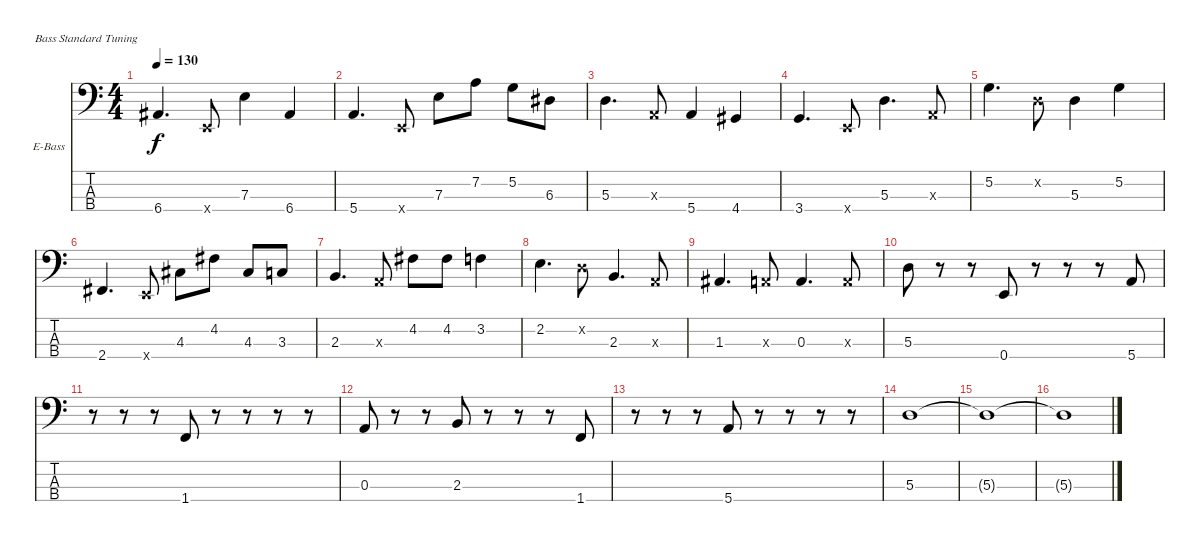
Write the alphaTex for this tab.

\defaultSystemsLayout 4
\bracketExtendMode nobrackets
\firstSystemTrackNameOrientation horizontal
\otherSystemsTrackNameOrientation horizontal
\track ("Electric Bass" "E-Bass") {instrument electricbassfinger}
\staff {score tabs}
\tuning (G2 D2 A1 E1)
\ts (4 4)
\tempo 130
\clef f4
\scale
0.333333
\ks c
6.4.4{d dy f} 0.4{x}.8 7.3.4 6.4.4 |
\scale
0.333333 5.4.4{d} 0.4{x}.8 7.3.8 7.2.8 5.2.8 6.3.8 |
\scale
0.333333 5.3.4{d} 0.3{x}.8 5.4.4 4.4.4 |
\scale
0.333333 3.4.4{d} 0.4{x}.8 5.3.4{d} 0.3{x}.8 |
\scale
0.333333 5.2.4{d} 0.2{x}.8 5.3.4 5.2.4 |
\scale
0.333333 2.4.4{d} 0.4{x}.8 4.3.8 4.2.8 4.3.8 3.3.8 |
\scale
0.333333 2.3.4{d} 0.3{x}.8 4.2.8 4.2.8 3.2.4 |
\scale
0.333333 2.2.4{d} 0.2{x}.8 2.3.4{d} 0.3{x}.8 |
\scale
0.333333 1.3.4{d} 0.3{x}.8 0.3.4{d} 0.3{x}.8 |
\scale
0.333333 5.3.8 r.8 r.8 0.4.8 r.8 r.8 r.8 5.4.8 |
\scale
0.333333 r.8 r.8 r.8 1.4.8 r.8 r.8 r.8 r.8 |
\scale
0.333333 0.3.8 r.8 r.8 2.3.8 r.8 r.8 r.8 1.4.8 |
\scale
0.333333 r.8 r.8 r.8 5.4.8 r.8 r.8 r.8 r.8 |
5.3.1 |
5.3{t}.1 |
5.3{t}.1
